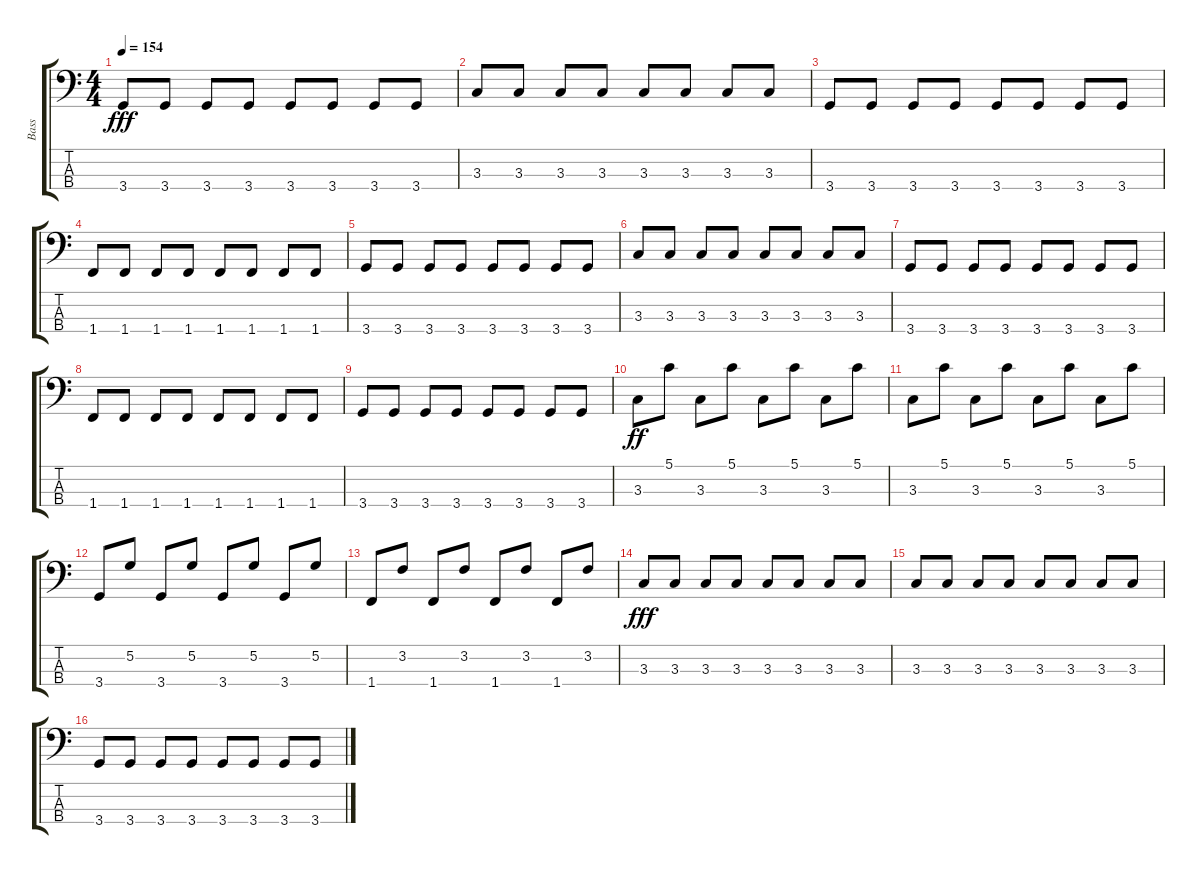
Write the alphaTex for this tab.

\track ("Bass" "Bass") {instrument electricbassfinger}
\staff {score tabs}
\tuning (G2 D2 A1 E1) {hide}
\ts (4 4)
\tempo 154
\clef f4
\ks c
3.4.8{dy fff} 3.4.8 3.4.8 3.4.8 3.4.8 3.4.8 3.4.8 3.4.8 |
3.3.8 3.3.8 3.3.8 3.3.8 3.3.8 3.3.8 3.3.8 3.3.8 |
3.4.8 3.4.8 3.4.8 3.4.8 3.4.8 3.4.8 3.4.8 3.4.8 |
1.4.8 1.4.8 1.4.8 1.4.8 1.4.8 1.4.8 1.4.8 1.4.8 |
3.4.8 3.4.8 3.4.8 3.4.8 3.4.8 3.4.8 3.4.8 3.4.8 |
3.3.8 3.3.8 3.3.8 3.3.8 3.3.8 3.3.8 3.3.8 3.3.8 |
3.4.8 3.4.8 3.4.8 3.4.8 3.4.8 3.4.8 3.4.8 3.4.8 |
1.4.8 1.4.8 1.4.8 1.4.8 1.4.8 1.4.8 1.4.8 1.4.8 |
3.4.8 3.4.8 3.4.8 3.4.8 3.4.8 3.4.8 3.4.8 3.4.8 |
3.3.8{dy ff} 5.1.8 3.3.8 5.1.8 3.3.8 5.1.8 3.3.8 5.1.8 |
3.3.8 5.1.8 3.3.8 5.1.8 3.3.8 5.1.8 3.3.8 5.1.8 |
3.4.8 5.2.8 3.4.8 5.2.8 3.4.8 5.2.8 3.4.8 5.2.8 |
1.4.8 3.2.8 1.4.8 3.2.8 1.4.8 3.2.8 1.4.8 3.2.8 |
3.3.8{dy fff} 3.3.8 3.3.8 3.3.8 3.3.8 3.3.8 3.3.8 3.3.8 |
3.3.8 3.3.8 3.3.8 3.3.8 3.3.8 3.3.8 3.3.8 3.3.8 |
3.4.8 3.4.8 3.4.8 3.4.8 3.4.8 3.4.8 3.4.8 3.4.8
